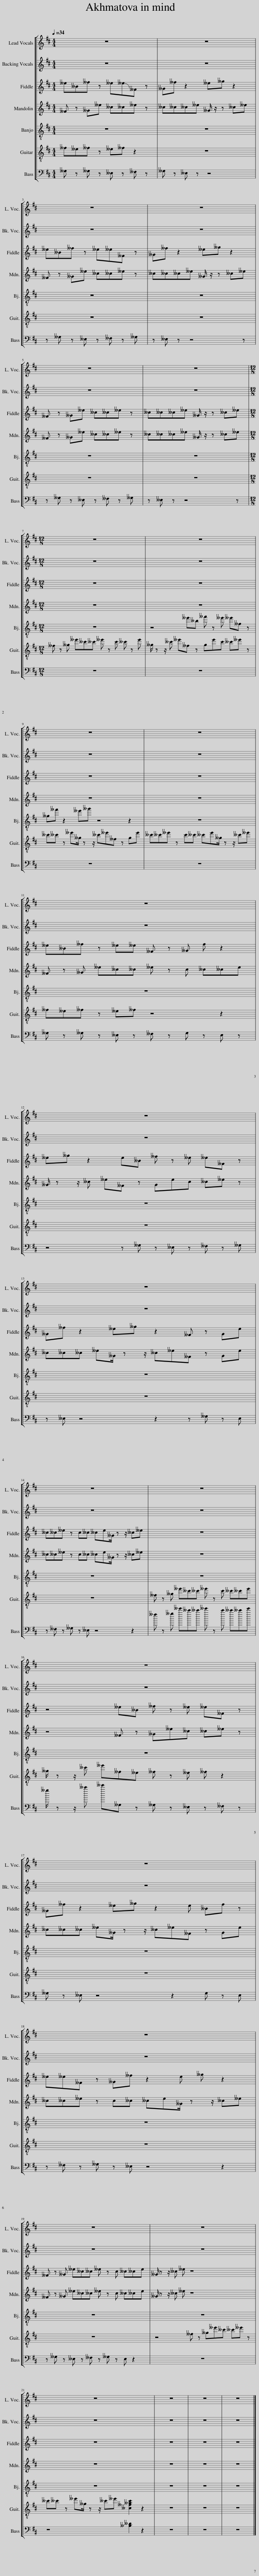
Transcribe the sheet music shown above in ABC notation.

X:1
%%score [ 1 2 3 4 5 ]
L:1/8
Q:1/4=34
M:4/4
I:linebreak $
K:D
V:1 treble
V:2 treble
V:3 treble-8
V:4 treble-8
V:5 bass transpose=-12
V:1
 __e__B__f z __e__e__F z | __G__f z2 __e__g z2 |$ __e__B__f z __e__e__F z | __G__f z2 __e__g z2 |$ __F z __G__e __c__c__e z | %5
 __c__c__c__e __G/ z/ z __c__e |$[M:12/8] z12 | z12 |$ z12 | z12 |$ %10
 __e__B__f z __e__e __F z __G f z2 |$ __e__g z2 e__B __f z __e __e__F z |$ __G__f z2 __e__g z2 __F z Ge |$ __c__c__e z c__c __ce__G/ z z/ __c__e | z12 |$ %15
 z4 __e__B __f z __e __e__F z |$ __G__f z2 __e__g z2 e __Bf z |$ __e__e__F z __G__f z2 e __g z2 |$ __F z __G __e__c__c __e z c __c__ce | __G/ z z/ __c __e z8 |$ %20
 z12 | z12 | z12 | z12 |] %24
V:2
 __F z __G__e __c__c__e z | __c__c__c__e __G/ z/ z __c__e |$ __F z __G__e __c__c__e z | __c__c__c__e __G/ z/ z __c__e |$ __F z __G__e __c__c__e z | %5
 __c__c__c__e __G/ z/ z __c__e |$[M:12/8] z12 | z12 |$ z12 | z12 |$ %10
 __F z __G __e__c__c __e z c __c__ce |$ __G/ z z/ __c __e__F z Gec __c__e z |$ __c__c__c __e__G/ z z/ __c__e__F z Ge |$ __c__c__e z c__c __ce__G/ z z/ __c__e | z12 |$ %15
 z4 __F z __G__e__c __c__e z |$ __c__c__c __e__G/ z z/ __c__e__F z Ge |$ __c__c__e z c__c __ce__G/ z z/ __c__e |$ __F z __G __e__c__c __e z c __c__ce | __G/ z z/ __c __e z8 |$ %20
 z12 | z12 | z12 | z12 |] %24
V:3
 z8 | z8 |$ z8 | z8 |$ z8 | %5
 z8 |$[M:12/8] z12 | z4 __e'__b __f' z __e' __e'__f z |$ __g__f' z2 __e'__g' z4 z2 | z12 |$ %10
 z12 |$ z12 |$ z12 |$ z12 | z12 |$ %15
 z12 |$ z12 |$ z12 |$ z12 | z12 |$ %20
 z12 | z12 | z12 | z12 |] %24
V:4
 __f__e__f z __e__f z2 | z8 |$ z8 | z8 |$ z8 | %5
 z8 |$[M:12/8] __f z __g __e'__c'__c' __e' z c' __c' z e' | __g/ z z/ __c' __e'__f z ge'c' __c'__e' z |$ __c'__c' z __e'__g/ z z/ __c'__e'__f z ge' | __c'__c'__e' z c'__c' __c'e'__g/ z z/ __c'__e' |$ %10
 __f__e__f z __e__f z4 z2 |$ z12 |$ z12 |$ z12 | __f z __g __e'__c'__c' __e' z c' __c'__c'e' |$ %15
 __g/ z z/ __c' __e'__f__e __f z __e __f z2 |$ z12 |$ z12 |$ z12 | z4 __f z __g__e'__c' __c'__e' z |$ %20
 __c'__c' z __e'__g/ z z/ __c'__e' [__c__f__ac']2 z2 | z12 | z12 | z12 |] %24
V:5
 __G, z __G, z __E, z __F, z | __G, z __E, z z4 |$ z __G, z __E, z __F, z __G, | z __E, z z4 z |$ z __G, z __E, z __F, z __G, | %5
 z __E, z z4 z |$[M:12/8] z12 | z12 |$ z12 | z12 |$ %10
 __G, z __G, z __E, z __F, z G, z E, z |$ z4 z __G, z __E, z __F, z __G, |$ z __E, z4 z2 z __G, z E, |$ z __F, z __G, z __E, z4 z2 | __f z __g __e'__c'__c' __e' z c' __c'__c'e' |$ %15
 __g/ z z/ __c' __e'__G, z __G, z __E, z __F, z |$ __G, z __E, z4 z2 G, z E, |$ z __F, z __G, z __E, z4 z2 |$ z __G, z __E, z __F, z __G, z E, z2 | z12 |$ %20
 z8 [__B,__D]2 z2 | z12 | z12 | z12 |] %24
